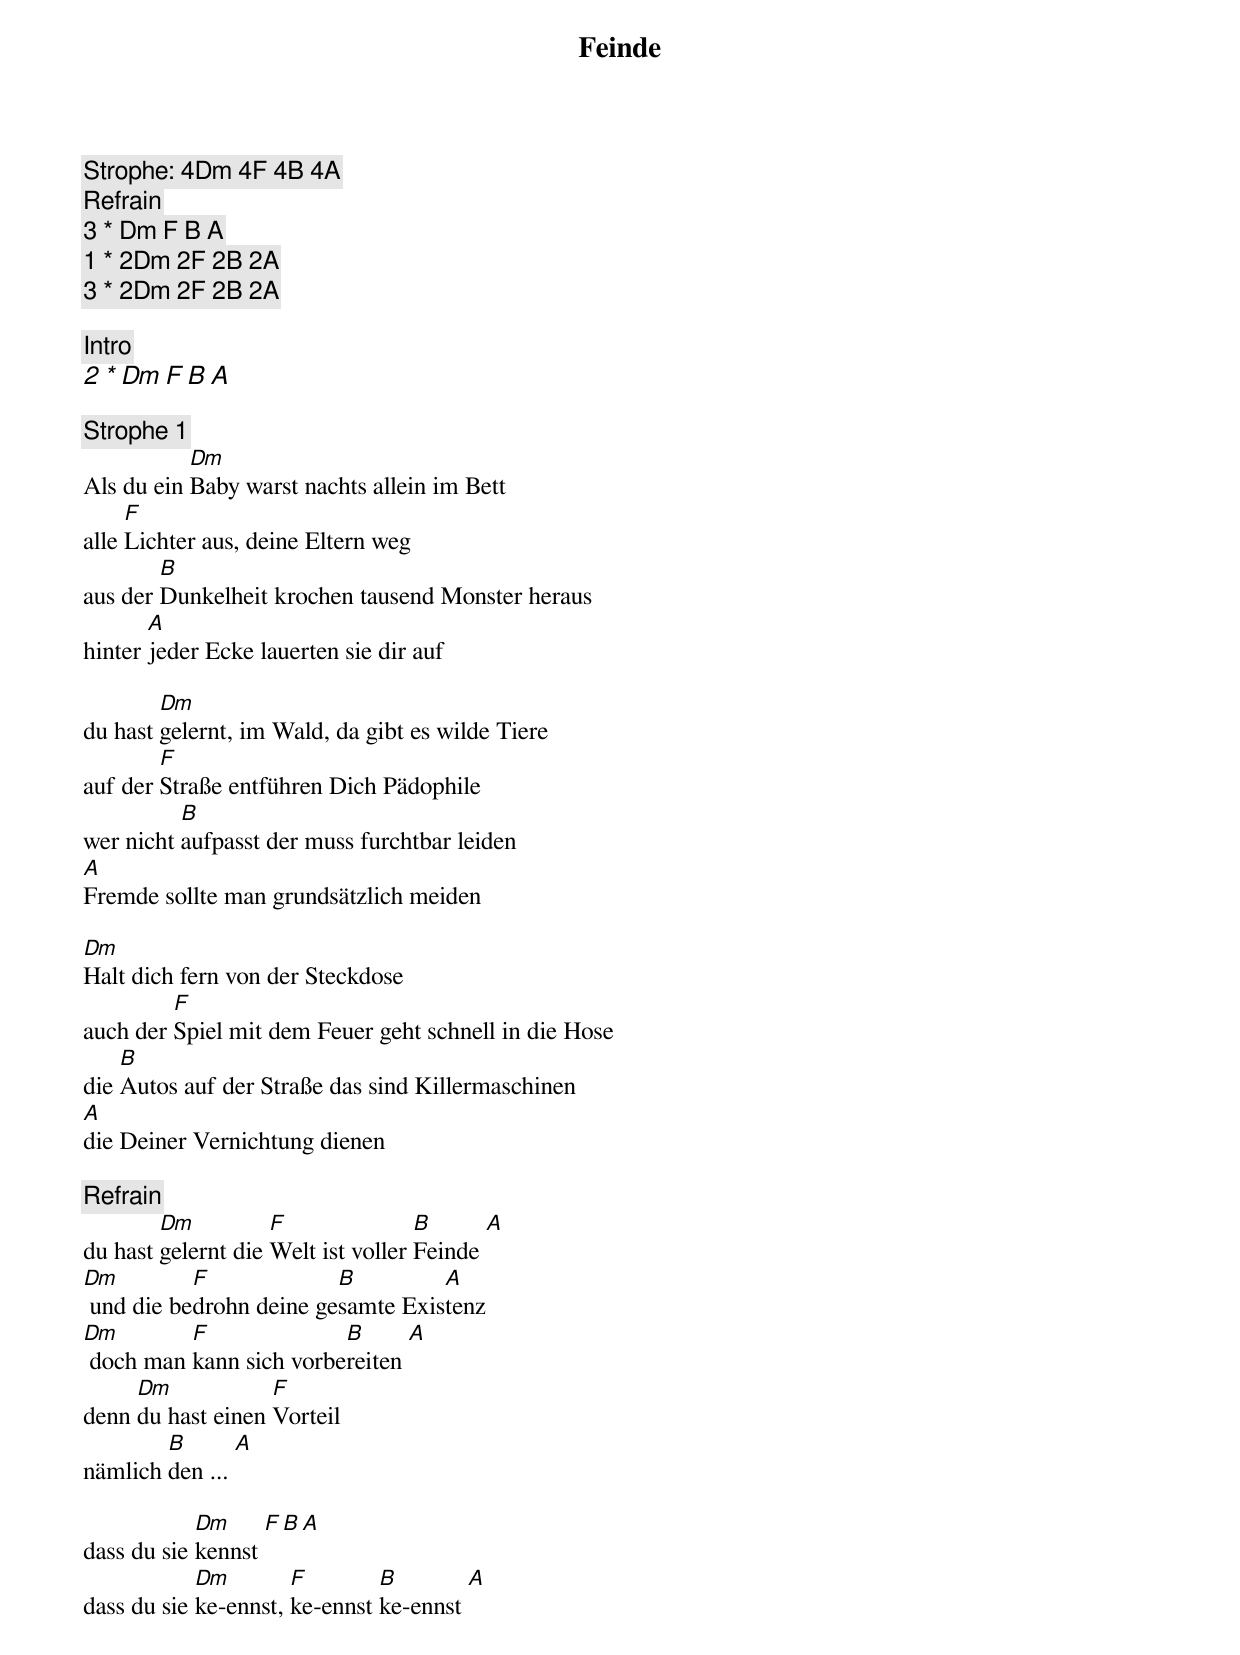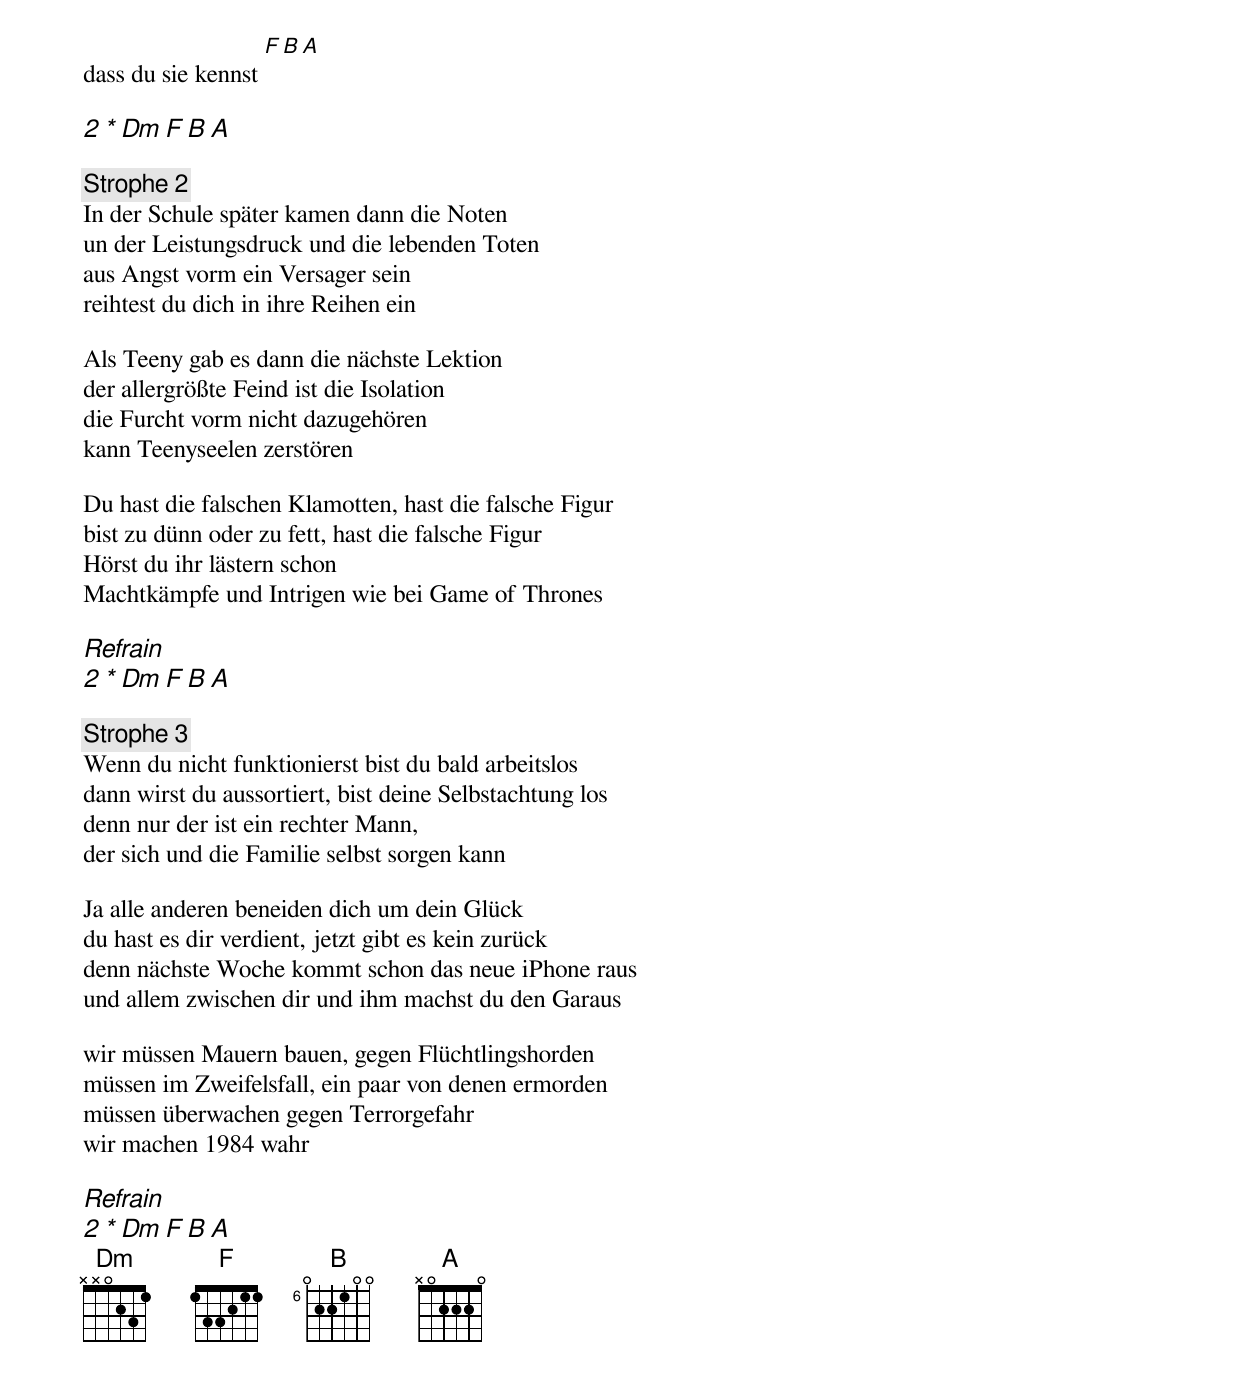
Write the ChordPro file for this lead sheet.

{title: Feinde}

{define: B base-fret 6 frets 0 2 2 1 0 0}

{c: Strophe: 4Dm 4F 4B 4A }
{c: Refrain }
{c: 3 * Dm F B A}
{c: 1 * 2Dm 2F 2B 2A}
{c: 3 * 2Dm 2F 2B 2A}

{c: Intro}
{ci: 2 * Dm F B A}

{c: Strophe 1}
Als du ein [Dm]Baby warst nachts allein im Bett
alle [F]Lichter aus, deine Eltern weg
aus der [B]Dunkelheit krochen tausend Monster heraus
hinter [A]jeder Ecke lauerten sie dir auf

du hast [Dm]gelernt, im Wald, da gibt es wilde Tiere
auf der [F]Straße entführen Dich Pädophile
wer nicht [B]aufpasst der muss furchtbar leiden
[A]Fremde sollte man grundsätzlich meiden

[Dm]Halt dich fern von der Steckdose
auch der [F]Spiel mit dem Feuer geht schnell in die Hose
die [B]Autos auf der Straße das sind Killermaschinen
[A]die Deiner Vernichtung dienen

{c: Refrain }
du hast [Dm]gelernt die [F]Welt ist voller [B]Feinde [A]
[Dm] und die be[F]drohn deine ge[B]samte Exis[A]tenz
[Dm] doch man [F]kann sich vorbe[B]reiten [A]
denn [Dm]du hast einen [F]Vorteil
nämlich [B]den ... [A]

dass du sie [Dm]kennst [F][B][A]
dass du sie [Dm]ke-ennst, [F]ke-ennst [B]ke-ennst [A]
dass du sie kennst [F][B][A]

{ci: 2 * Dm F B A}

{c: Strophe 2}
In der Schule später kamen dann die Noten
un der Leistungsdruck und die lebenden Toten
aus Angst vorm ein Versager sein
reihtest du dich in ihre Reihen ein

Als Teeny gab es dann die nächste Lektion
der allergrößte Feind ist die Isolation
die Furcht vorm nicht dazugehören
kann Teenyseelen zerstören

Du hast die falschen Klamotten, hast die falsche Figur
bist zu dünn oder zu fett, hast die falsche Figur
Hörst du ihr lästern schon
Machtkämpfe und Intrigen wie bei Game of Thrones

{ci: Refrain }
{ci: 2 * Dm F B A}

{c: Strophe 3}
Wenn du nicht funktionierst bist du bald arbeitslos
dann wirst du aussortiert, bist deine Selbstachtung los
denn nur der ist ein rechter Mann,
der sich und die Familie selbst sorgen kann

Ja alle anderen beneiden dich um dein Glück
du hast es dir verdient, jetzt gibt es kein zurück
denn nächste Woche kommt schon das neue iPhone raus
und allem zwischen dir und ihm machst du den Garaus

wir müssen Mauern bauen, gegen Flüchtlingshorden
müssen im Zweifelsfall, ein paar von denen ermorden
müssen überwachen gegen Terrorgefahr
wir machen 1984 wahr

{ci: Refrain }
{ci: 2 * Dm F B A}
